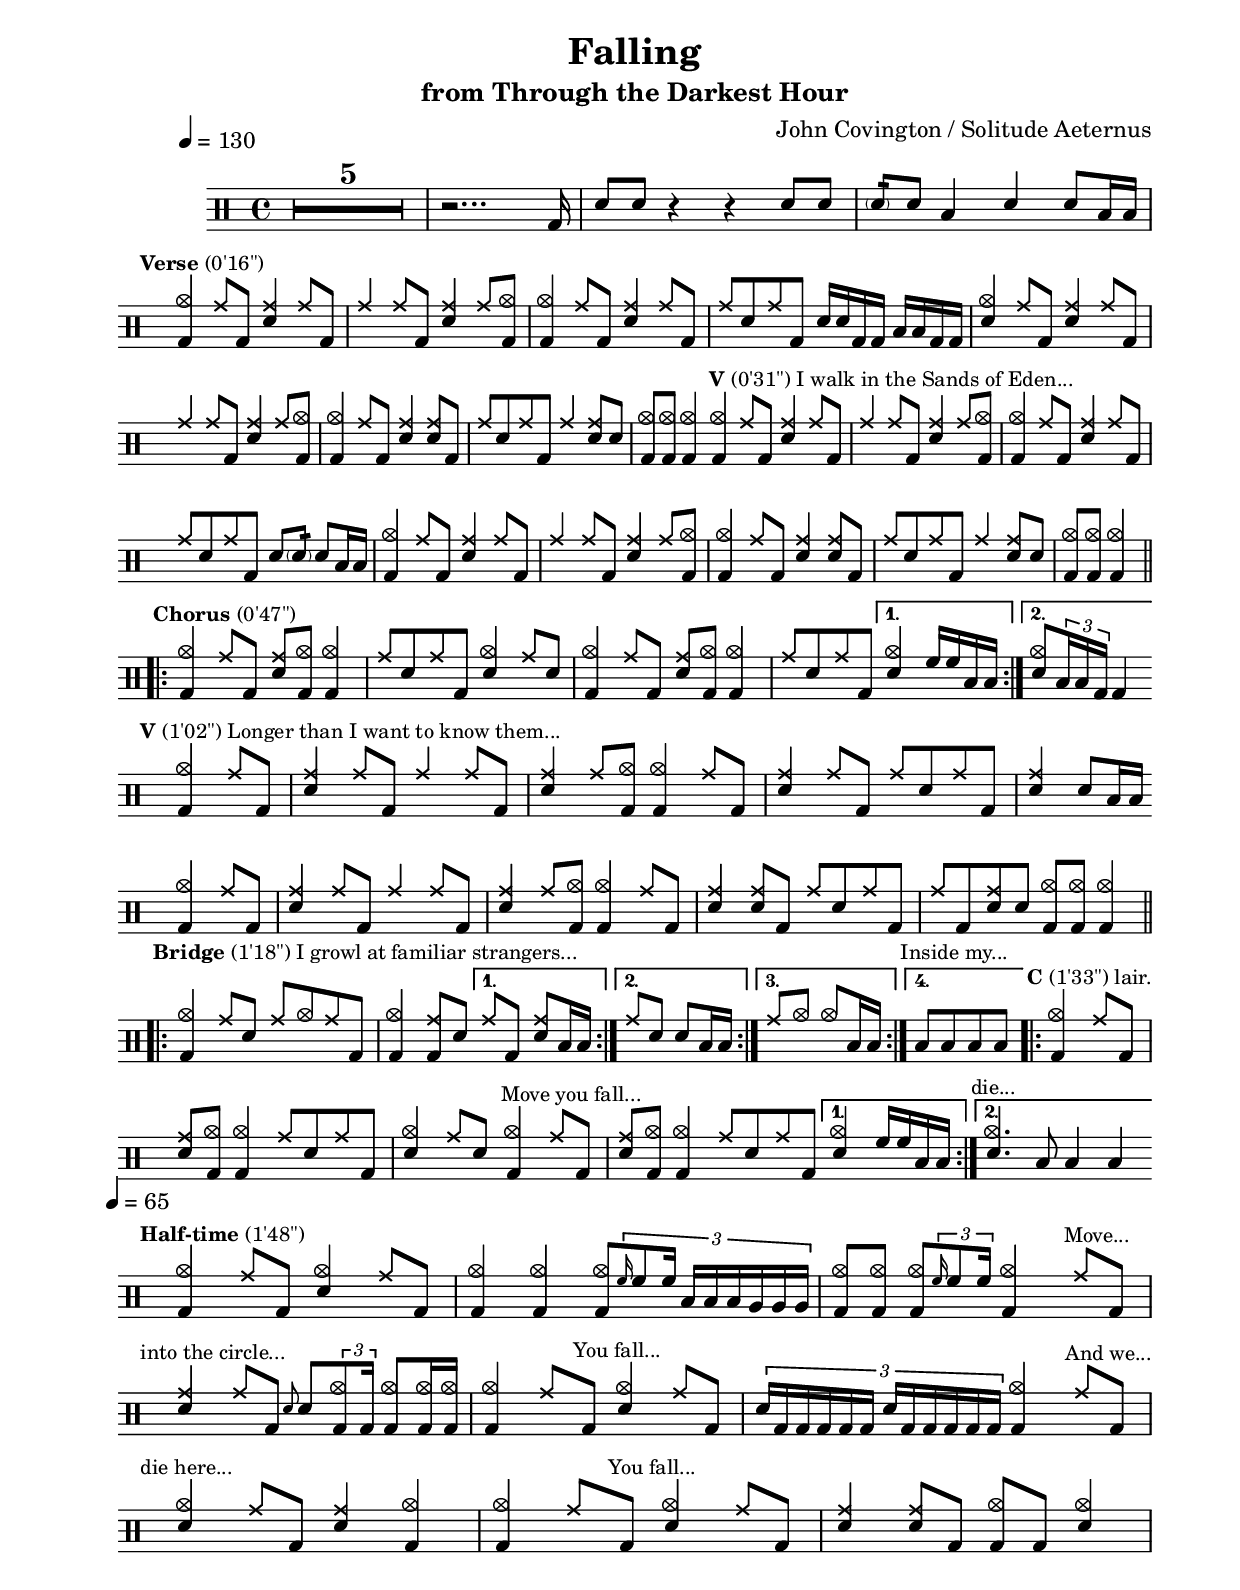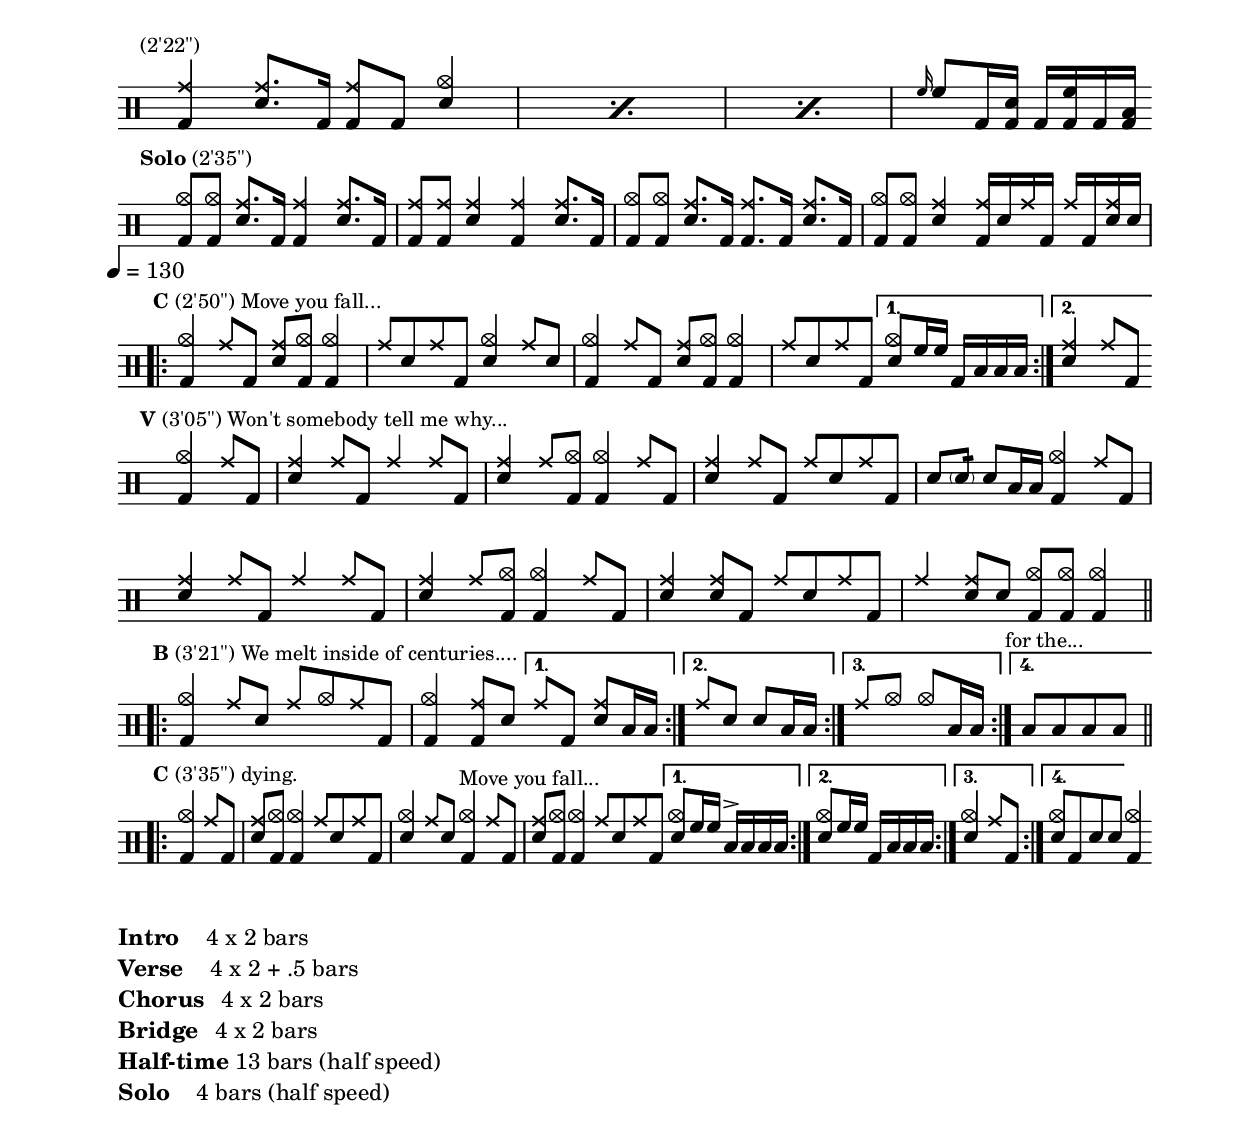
% Transcribed by Keir Fraser

\header {
        title = "Falling"
        subtitle = "from Through the Darkest Hour"
        composer = "John Covington / Solitude Aeternus"
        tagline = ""
}

\include "preamble.ly"

drag = \drummode { < \parenthesize sn > 8:16 }

\score {
        \new DrumStaff \with {
                \consists "Parenthesis_engraver"
        }
        \drummode {\stemUp

        \scorePreamble
        \tempo 4=130

        R1*5
        r2... bd16
        sn8 sn8 r4 r4 sn8 sn
        \drag sn8 tomfh4 sn4 sn8 tomfh16 tomfh
\break
        \songbreak "Verse" "(0'16\")"
        <<cymc4 bd>> hh8 bd <<hh4 sn>> hh8 bd
        hh4 hh8 bd <<hh4 sn>> hh8 <<cymc8 bd>>
%        
        <<cymc4 bd>> hh8 bd <<hh4 sn>> hh8 bd
        hh8 sn hh bd sn16 sn bd bd tomfh tomfh bd bd

        <<cymc4 sn>> hh8 bd <<hh4 sn>> hh8 bd
        hh4 hh8 bd <<hh4 sn>> hh8 <<cymc8 bd>>
%        
        <<cymc4 bd>> hh8 bd <<hh4 sn>> <<hh8 sn>> bd
        hh8 sn hh bd hh4 <<hh8 sn>> sn
        \partbar 2 <<cymc8 bd>> <<cymc bd>> <<cymc4 bd>>

        \songbreak "V" "(0'31\") I walk in the Sands of Eden..."
        <<cymc4 bd>> hh8 bd <<hh4 sn>> hh8 bd
        hh4 hh8 bd <<hh4 sn>> hh8 <<cymc8 bd>>
%        
        <<cymc4 bd>> hh8 bd <<hh4 sn>> hh8 bd
        hh8 sn hh bd sn8 \drag sn8 tomfh16 tomfh

        <<cymc4 bd>> hh8 bd <<hh4 sn>> hh8 bd
        hh4 hh8 bd <<hh4 sn>> hh8 <<cymc8 bd>>
%        
        <<cymc4 bd>> hh8 bd <<hh4 sn>> <<hh8 sn>> bd
        hh8 sn hh bd hh4 <<hh8 sn>> sn
        \partbar 2 <<cymc8 bd>> <<cymc bd>> <<cymc4 bd>>
        \break

        \songbreak "Chorus" "(0'47\")"
        \repeat volta 2 {                  
        <<cymc4 bd>> hh8 bd <<hh8 sn>> <<cymc bd>> <<cymc4 bd>>
        hh8 sn hh bd <<cymc4 sn>> hh8 sn
        <<cymc4 bd>> hh8 bd <<hh8 sn>> <<cymc bd>> <<cymc4 bd>>
        \partbar 2 hh8 sn hh bd }
        \alternative {
        {<<cymc4 sn>> tommh16 tommh tomfh tomfh}
        {<<cymc8 sn>> \times 2/3 {tomfh16 tomfh bd} bd4}}
        \break

        \songbreak "V" "(1'02\") Longer than I want to know them..."
        <<cymc4 bd>> hh8 bd <<hh4 sn>> hh8 bd
        hh4 hh8 bd <<hh4 sn>> hh8 <<cymc8 bd>>
%        
        <<cymc4 bd>> hh8 bd <<hh4 sn>> hh8 bd
        hh8 sn hh bd <<hh4 sn>> sn8 tomfh16 tomfh
\break

        <<cymc4 bd>> hh8 bd <<hh4 sn>> hh8 bd
        hh4 hh8 bd <<hh4 sn>> hh8 <<cymc8 bd>>
%        
        <<cymc4 bd>> hh8 bd <<hh4 sn>> <<hh8 sn>> bd
        hh8 sn hh bd hh bd <<hh8 sn>> sn
        \partbar 2 <<cymc8 bd>> <<cymc bd>> <<cymc4 bd>>
        \break

        \songbreak "Bridge" "(1'18\") I growl at familiar strangers..."
        \repeat volta 4 {
        <<cymc4 bd>> hh8 sn hh cymc hh bd
        \partbar 2 <<cymc4 bd>> <<hh8 bd>> sn }
        \alternative {
        {hh8 bd <<hh8 sn>> tomfh16 tomfh}
        {hh8 sn sn tomfh16 tomfh}
        {hh8 cymc cymc8 tomfh16 tomfh}
        {\songbreak "" "Inside my..." tomfh8 tomfh tomfh tomfh}}

        \songbreak "C" "(1'33\") lair."
        \repeat volta 2 {                  
        <<cymc4 bd>> hh8 bd <<hh8 sn>> <<cymc bd>> <<cymc4 bd>>
        hh8 sn hh bd <<cymc4 sn>> hh8 sn
        \songbreak "" "Move you fall..."
        <<cymc4 bd>> hh8 bd <<hh8 sn>> <<cymc bd>> <<cymc4 bd>>
        \partbar 2 hh8 sn hh bd }
        \alternative {
        {<<cymc4 sn>> tommh16 tommh tomfh tomfh}
        {\songbreak "" "die..." <<cymc4. sn>> tomfh8 | \partbar 2 tomfh4 tomfh}}
        \break

        \tempo 4=65
        \once \override Score . RehearsalMark #'extra-offset = #'(0 . -3.5)
        \songbreak "Half-time" "(1'48\")"
        <<cymc4 bd>> hh8 bd <<cymc4 sn>> hh8 bd
        <<cymc4 bd>> <<cymc bd>> <<cymc8 bd>> \times 2/3 {\flam tommh16 tommh8 tommh16 tomfh tomfh tomfh tomfl tomfl tomfl}
        <<cymc8 bd>> <<cymc bd>> <<cymc bd>> \times 2/3 {\flam tommh16 tommh8 tommh16} <<cymc4 bd>> \songbreak "" "Move..." hh8 bd
\break
        \songbreak "" "into the circle..."
        <<hh4 sn>> hh8 bd \flam sn8 sn8 \times 2/3 {<<cymc8 bd>> bd16} <<cymc8 bd>> <<cymc16 bd>> <<cymc bd>>
        <<cymc4 bd>> hh8 \songbreak "" "You fall..." bd <<cymc4 sn>> hh8 bd
        \times 2/3 {sn16 bd bd bd bd bd sn bd bd bd bd bd} <<cymc4 bd>> \songbreak "" "And we..." hh8 bd
\break
        \songbreak "" "die here..."
        <<cymc4 sn>> hh8 bd <<hh4 sn>> <<cymc bd>>
        <<cymc4 bd>> hh8 \songbreak "" "You fall..." bd <<cymc4 sn>> hh8 bd
        <<hh4 sn>> <<hh8 sn>> bd <<cymc bd>> bd <<cymc4 sn>>
\break

        \songbreak "" "(2'22\")"
        \repeat percent 3 {                                         
        <<hh bd>> <<hh8. sn>> bd16 <<hh8 bd>> bd <<cymc4 sn>>}
        \partbar 2 \flam tommh16 tommh8 bd16 <<sn bd>> bd <<tommh bd>> bd <<tomfh bd>>
\break
        \songbreak "Solo" "(2'35\")"
        <<cymc8 bd>> <<cymc bd>> <<hh8. sn>> bd16 <<hh4 bd>> <<hh8. sn>> bd16
        <<hh8 bd>> <<hh bd>> <<hh4 sn>> <<hh4 bd>> <<hh8. sn>> bd16
        <<cymc8 bd>> <<cymc bd>> <<hh8. sn>> bd16 <<hh8. bd>> bd16 <<hh8. sn>> bd16
        <<cymc8 bd>> <<cymc bd>> <<hh4 sn>> <<hh16 bd>> sn hh bd hh bd <<hh sn>> sn
\break

        \tempo 4=130
        \once \override Score . RehearsalMark #'extra-offset = #'(0 . -3.5)
        \songbreak "C" "(2'50\") Move you fall..."
        \repeat volta 2 {                  
        <<cymc4 bd>> hh8 bd <<hh8 sn>> <<cymc bd>> <<cymc4 bd>>
        hh8 sn hh bd <<cymc4 sn>> hh8 sn
        <<cymc4 bd>> hh8 bd <<hh8 sn>> <<cymc bd>> <<cymc4 bd>>
        \partbar 2 hh8 sn hh bd }
        \alternative {
        {<<cymc8 sn>> tommh16 tommh bd tomfh tomfh tomfh}
        {<<hh4 sn>> hh8 bd}}
        \break

        \songbreak "V" "(3'05\") Won't somebody tell me why..."
        <<cymc4 bd>> hh8 bd <<hh4 sn>> hh8 bd
        hh4 hh8 bd <<hh4 sn>> hh8 <<cymc8 bd>>
%        
        <<cymc4 bd>> hh8 bd <<hh4 sn>> hh8 bd
        hh8 sn hh bd sn8 \drag sn8 tomfh16 tomfh

        <<cymc4 bd>> hh8 bd <<hh4 sn>> hh8 bd
        hh4 hh8 bd <<hh4 sn>> hh8 <<cymc8 bd>>
%        
        <<cymc4 bd>> hh8 bd <<hh4 sn>> <<hh8 sn>> bd
        hh8 sn hh bd hh4 <<hh8 sn>> sn
        \partbar 2 <<cymc8 bd>> <<cymc bd>> <<cymc4 bd>>
        \break

        \songbreak "B" "(3'21\") We melt inside of centuries...."
        \repeat volta 4 {
        <<cymc4 bd>> hh8 sn hh cymc hh bd
        \partbar 2 <<cymc4 bd>> <<hh8 bd>> sn }
        \alternative {
        {hh8 bd <<hh8 sn>> tomfh16 tomfh}
        {hh8 sn sn tomfh16 tomfh}
        {hh8 cymc cymc8 tomfh16 tomfh}
        {\songbreak "" "for the..." tomfh8 tomfh tomfh tomfh}}
\break
        \songbreak "C" "(3'35\") dying."
        \repeat volta 4 {                  
        <<cymc4 bd>> hh8 bd <<hh8 sn>> <<cymc bd>> <<cymc4 bd>>
        hh8 sn hh bd <<cymc4 sn>> hh8 sn
        \songbreak "" "Move you fall..."
        <<cymc4 bd>> hh8 bd <<hh8 sn>> <<cymc bd>> <<cymc4 bd>>
        \partbar 2 hh8 sn hh bd }
        \alternative {
        {<<cymc8 sn>> tommh16 tommh tomfh^> tomfh tomfh tomfh}
        {<<cymc8 sn>> tommh16 tommh bd tomfh tomfh tomfh}
        {<<cymc4 sn>> hh8 bd}
        {<<cymc8 sn>> bd sn sn}}
        \partbar 1 <<cymc4 bd>>

        }
        \midi { }
        \layout { }
}

\markup { \override #'(baseline-skip . 3) \column {
  \line { }
  \line { \bold Intro \hspace #2 4 x 2 bars }
  \line { \bold Verse \hspace #2 4 x 2 + .5 bars}
  \line { \bold Chorus \hspace #1 4 x 2 bars}
  \line { \bold Bridge \hspace #1 4 x 2 bars}
  \line { \bold Half-time 13 bars (half speed)}
  \line { \bold Solo \hspace #2 4 bars (half speed)}
}}